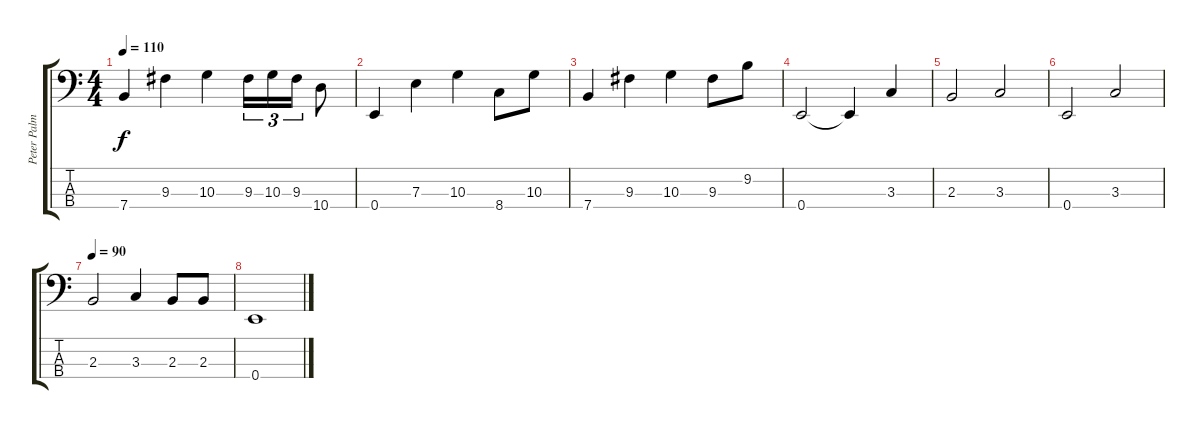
\track ("Peter Palmdahl" "Peter Palm") {instrument electricbassfinger}
\staff {score tabs}
\tuning (G2 D2 A1 E1) {hide}
\ts (4 4)
\tempo 110
\clef f4
\ks c
7.4.4{dy f} 9.3.4 10.3.4 9.3.16{tu (3 2)} 10.3.16{tu (3 2)} 9.3.16{tu (3 2)} 10.4.8 |
0.4.4 7.3.4 10.3.4 8.4.8 10.3.8 |
7.4.4 9.3.4 10.3.4 9.3.8 9.2.8 |
0.4.2 0.4{t}.4 3.3.4 |
2.3.2 3.3.2 |
0.4.2 3.3.2 |
\tempo 90
2.3.2 3.3.4 2.3.8 2.3.8 |
0.4.1
